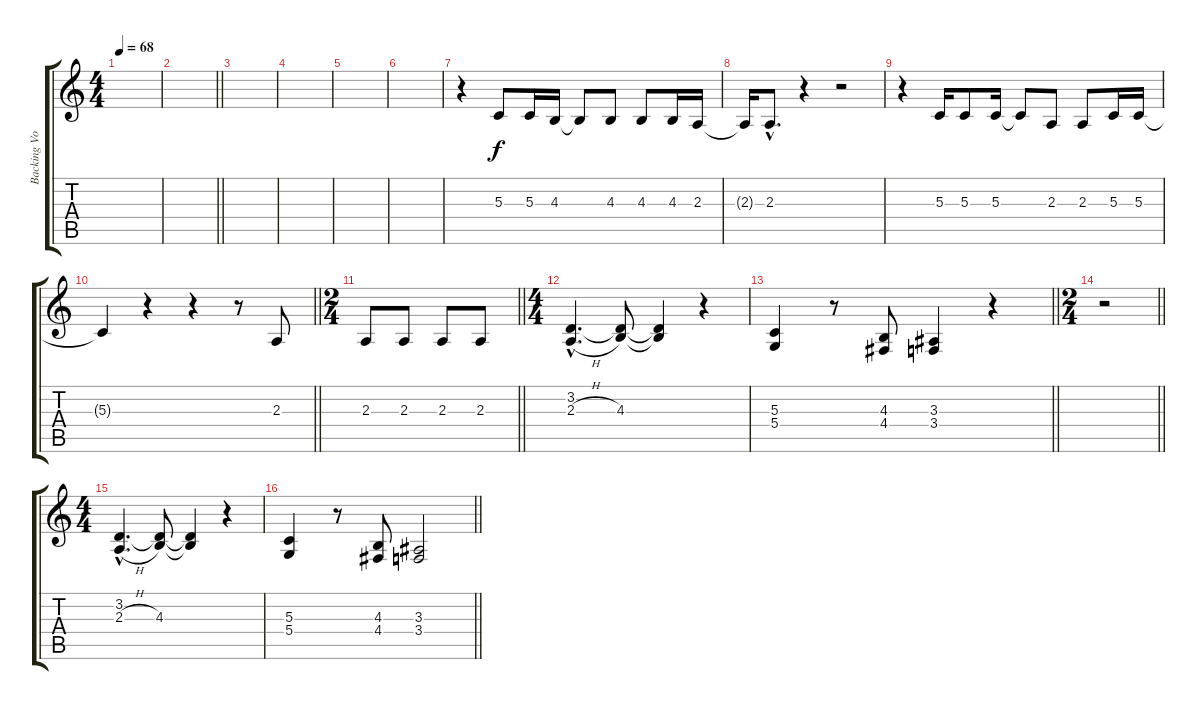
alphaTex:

\track ("Backing Vocals" "Backing Vo") {instrument baritonesax}
\staff {score tabs}
\tuning (E4 B3 G3 D3 A2 E2) {hide}
\ts (4 4)
\tempo 68
\clef g2
\ks c
|
\barLineRight lightlight
|
|
|
|
|
r.4 5.3.8 5.3.16 4.3.16 4.3{t}.8 4.3.8 4.3.8 4.3.16 2.3.16 |
2.3{t}.16 2.3{hac}.8{d} r.4 r.2 |
r.4 5.3.16 5.3.8 5.3.16 5.3{t}.8 2.3.8 2.3.8 5.3.16 5.3.16 |
\barLineRight lightlight
5.3{t}.4 r.4 r.4 r.8 2.3.8 |
\ts (2 4)
\barLineRight lightlight
2.3.8 2.3.8 2.3.8 2.3.8 |
\ts (4 4)
(3.2{hac} 2.3{h hac}).4{d} (3.2{t} 4.3).8 (3.2{t} 4.3{t}).4 r.4 |
\barLineRight lightlight
(5.3 5.4).4 r.8 (4.3 4.4).8 (3.3 3.4).4 r.4 |
\ts (2 4)
\barLineRight lightlight
r.2 |
\ts (4 4)
(3.2{hac} 2.3{h hac}).4{d} (3.2{t} 4.3).8 (3.2{t} 4.3{t}).4 r.4 |
\barLineRight lightlight
(5.3 5.4).4 r.8 (4.3 4.4).8 (3.3{h} 3.4{h}).2
